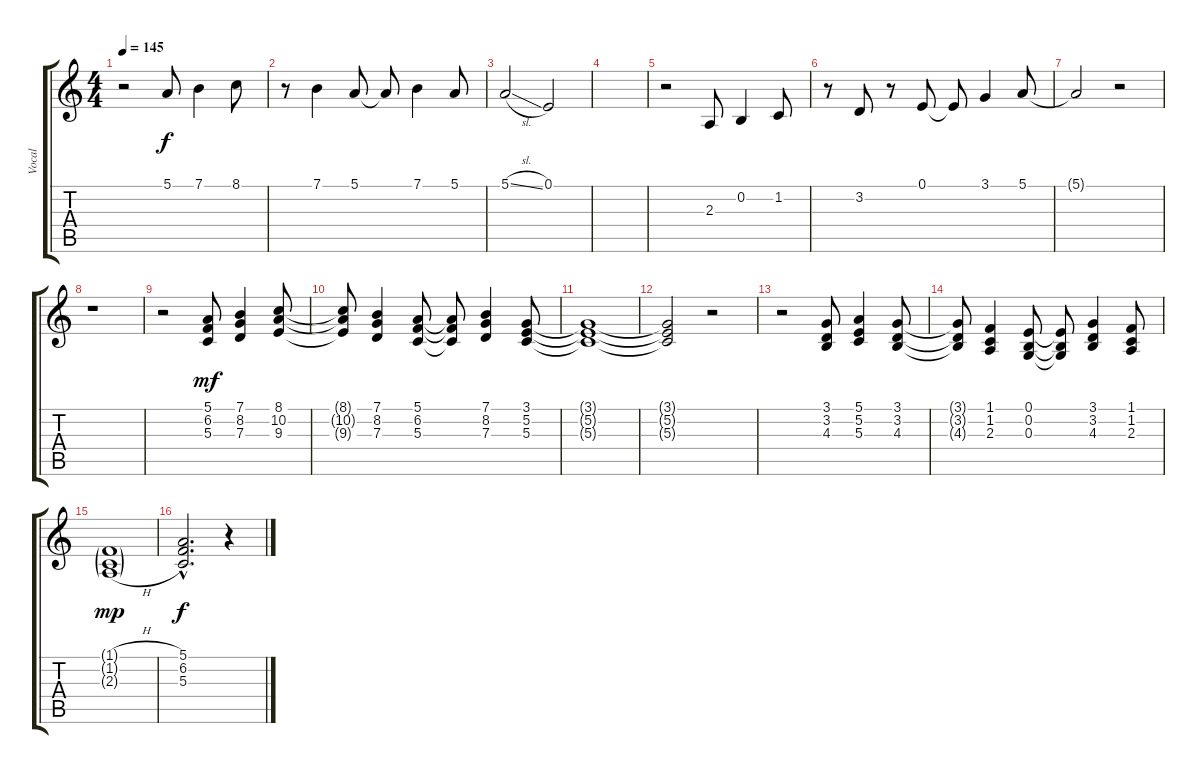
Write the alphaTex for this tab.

\track ("Vocal" "Vocal") {instrument altosax}
\staff {score tabs}
\tuning (E4 B3 G3 D3 A2 E2) {hide}
\ts (4 4)
\tempo 145
\clef g2
\ks c
r.2{dy f} 5.1.8 7.1.4 8.1.8 |
r.8 7.1.4 5.1.8 5.1{t}.8 7.1.4 5.1.8 |
5.1{sl}.2 0.1.2 |
|
r.2 2.3.8 0.2.4 1.2.8 |
r.8 3.2.8 r.8 0.1.8 0.1{t}.8 3.1.4 5.1.8 |
5.1{t}.2 r.2 |
r.1 |
r.2 (5.1 6.2 5.3).8{dy mf} (7.1 8.2 7.3).4 (8.1 10.2 9.3).8 |
(8.1{t} 10.2{t} 9.3{t}).8 (7.1 8.2 7.3).4 (5.1 6.2 5.3).8 (5.1{t} 6.2{t} 5.3{t}).8 (7.1 8.2 7.3).4 (3.1 5.2 5.3).8 |
(3.1{t} 5.2{t} 5.3{t}).1 |
(3.1{t} 5.2{t} 5.3{t}).2 r.2 |
r.2 (3.1 3.2 4.3).8 (5.1 5.2 5.3).4 (3.1 3.2 4.3).8 |
(3.1{t} 3.2{t} 4.3{t}).8 (1.1 1.2 2.3).4 (0.1 0.2 0.3).8 (0.1{t} 0.2{t} 0.3{t}).8 (3.1 3.2 4.3).4 (1.1 1.2 2.3).8 |
(1.1{h g} 1.2{h g} 2.3{h g}).1{dy mp} |
(5.1{hac} 6.2{hac} 5.3{hac}).2{d dy f} r.4
